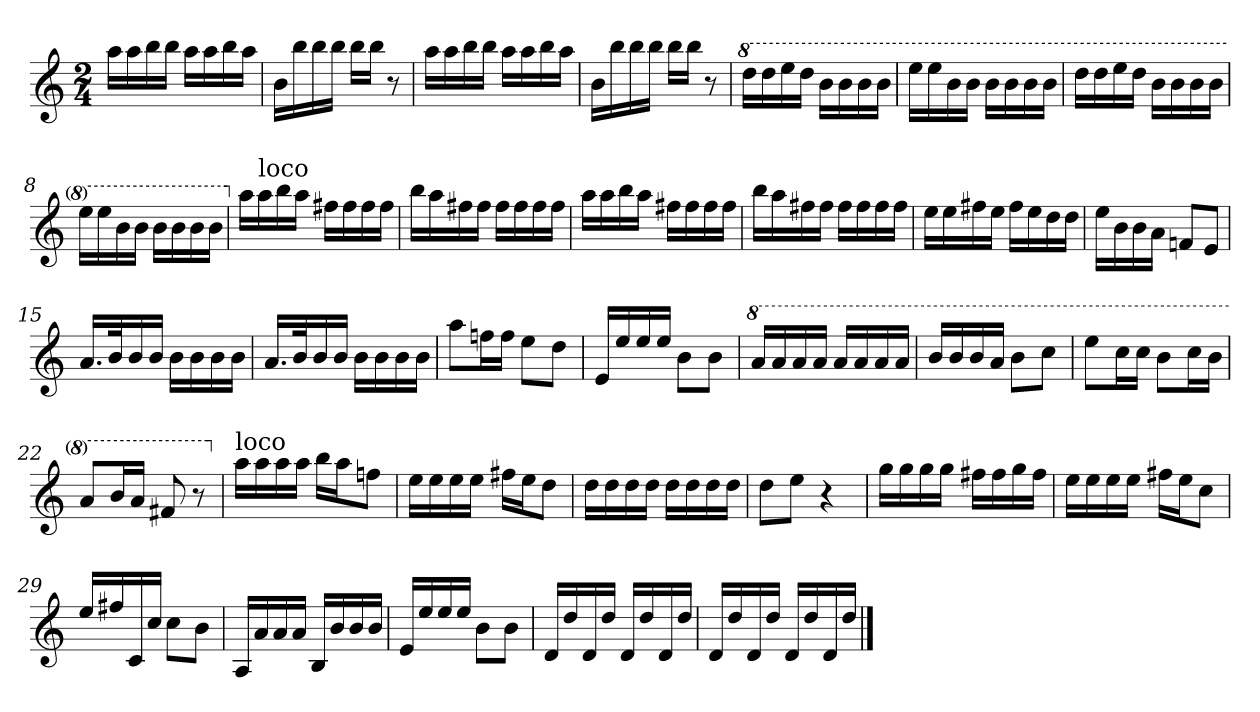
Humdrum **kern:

**kern
*part1
*staff1
*clefG2
*M2/4
=1
16aaLL
16aa
16bb
16bbJJ
16aaLL
16aa
16bb
16aaJJ
=2
16bLL
16bb
16bb
16bbJJ
16bbLL
16bbJJ
8r
=3
16aaLL
16aa
16bb
16bbJJ
16aaLL
16aa
16bb
16aaJJ
=4
16bLL
16bb
16bb
16bbJJ
16bbLL
16bbJJ
8r
=5
*8va
16dddLL
16ddd
16eee
16dddJJ
16bbLL
16bb
16bb
16bbJJ
=6
16eeeLL
16eee
16bb
16bbJJ
16bbLL
16bb
16bb
16bbJJ
=7
16dddLL
16ddd
16eee
16dddJJ
16bbLL
16bb
16bb
16bbJJ
=8
16eeeLL
16eee
16bb
16bbJJ
16bbLL
16bb
16bb
16bbJJ
=9
*X8va
16aaLL
!LO:TX:a:t=loco
16aa
16bb
16aaJJ
16ff#XLL
16ff#
16ff#
16ff#JJ
=10
16bbLL
16aa
16ff#X
16ff#JJ
16ff#LL
16ff#
16ff#
16ff#JJ
=11
16aaLL
16aa
16bb
16aaJJ
16ff#XLL
16ff#
16ff#
16ff#JJ
=12
16bbLL
16aa
16ff#X
16ff#JJ
16ff#LL
16ff#
16ff#
16ff#JJ
=13
16eeLL
16ee
16ff#X
16eeJJ
16ff#LL
16ee
16dd
16ddJJ
=14
16eeLL
16b
16b
16aJJ
8fnL
8eJ
=15
16.aLL
32bK
16b
16bJJ
16bLL
16b
16b
16bJJ
=16
16.aLL
32bK
16b
16bJJ
16bLL
16b
16b
16bJJ
=17
8aaL
16ffnL
16ffJJ
8eeL
8ddJ
=18
16eLL
16ee
16ee
16eeJJ
8bL
8bJ
=19
*8va
16aaLL
16aa
16aa
16aaJJ
16aaLL
16aa
16aa
16aaJJ
=20
16bbLL
16bb
16bb
16aaJJ
8bbL
8cccJ
=21
8eeeL
16cccL
16cccJJ
8bbL
16cccL
16bbJJ
=22
8aaL
16bbL
16aaJJ
8ff#X
8r
=23
*X8va
!LO:TX:a:t=loco
16aaLL
16aa
16aa
16aaJJ
16bbLL
16aaJ
8ffnJ
=24
16eeLL
16ee
16ee
16eeJJ
16ff#XLL
16eeJ
8ddJ
=25
16ddLL
16dd
16dd
16ddJJ
16ddLL
16dd
16dd
16ddJJ
=26
8ddL
8eeJ
4r
=27
16ggLL
16gg
16gg
16ggJJ
16ff#XLL
16ff#
16gg
16ff#JJ
=28
16eeLL
16ee
16ee
16eeJJ
16ff#XLL
16eeJ
8ccJ
=29
16eeLL
16ff#X
16c
16ccJJ
8ccL
8bJ
=30
16ALL
16a
16a
16aJJ
16BLL
16b
16b
16bJJ
=31
16eLL
16ee
16ee
16eeJJ
8bL
8bJ
=32
16dLL
16dd
16d
16ddJJ
16dLL
16dd
16d
16ddJJ
=33
16dLL
16dd
16d
16ddJJ
16dLL
16dd
16d
16ddJJ
==
*-
